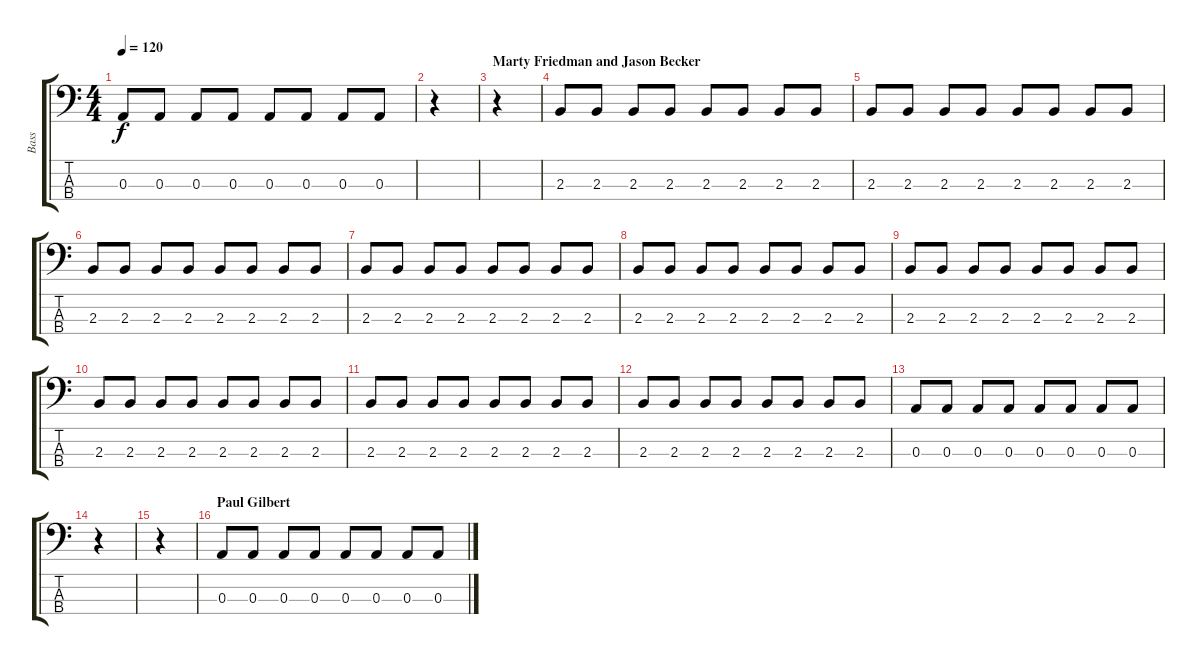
\track ("Bass" "Bass") {instrument electricbassfinger}
\staff {score tabs}
\tuning (G2 D2 A1 E1) {hide}
\ts (4 4)
\tempo 120
\clef f4
\ks c
0.3.8{dy f} 0.3.8 0.3.8 0.3.8 0.3.8 0.3.8 0.3.8 0.3.8 |
r.4 |
\section ("" "Marty Friedman and Jason Becker")
r.4 |
2.3.8 2.3.8 2.3.8 2.3.8 2.3.8 2.3.8 2.3.8 2.3.8 |
2.3.8 2.3.8 2.3.8 2.3.8 2.3.8 2.3.8 2.3.8 2.3.8 |
2.3.8 2.3.8 2.3.8 2.3.8 2.3.8 2.3.8 2.3.8 2.3.8 |
2.3.8 2.3.8 2.3.8 2.3.8 2.3.8 2.3.8 2.3.8 2.3.8 |
2.3.8 2.3.8 2.3.8 2.3.8 2.3.8 2.3.8 2.3.8 2.3.8 |
2.3.8 2.3.8 2.3.8 2.3.8 2.3.8 2.3.8 2.3.8 2.3.8 |
2.3.8 2.3.8 2.3.8 2.3.8 2.3.8 2.3.8 2.3.8 2.3.8 |
2.3.8 2.3.8 2.3.8 2.3.8 2.3.8 2.3.8 2.3.8 2.3.8 |
2.3.8 2.3.8 2.3.8 2.3.8 2.3.8 2.3.8 2.3.8 2.3.8 |
0.3.8 0.3.8 0.3.8 0.3.8 0.3.8 0.3.8 0.3.8 0.3.8 |
r.4 |
r.4 |
\section ("" "Paul Gilbert")
0.3.8 0.3.8 0.3.8 0.3.8 0.3.8 0.3.8 0.3.8 0.3.8
